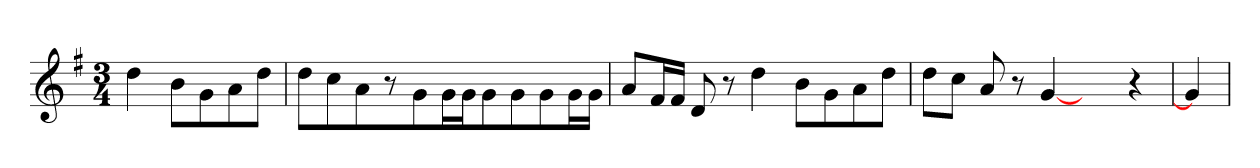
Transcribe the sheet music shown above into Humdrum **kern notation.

**kern
*part1
*staff1
*clefG2
*k[f#]
*G:
*M3/4
=1
4dd\
8b\L
8g\
8a\
8dd\J
=2
8dd\L
8cc\
8a\
8r
8g\
16g\L
16g\J
8g\
8g\
8g\
16g\L
16g\JJ
=3
8a/L
16f#/L
16f#/JJ
8d/
8r
4dd\
8b\L
8g\
8a\
8dd\J
=4
8dd\L
8cc\J
8a/
8r
[4g/
4ryy
4r
=5
4g/]
=
*-
